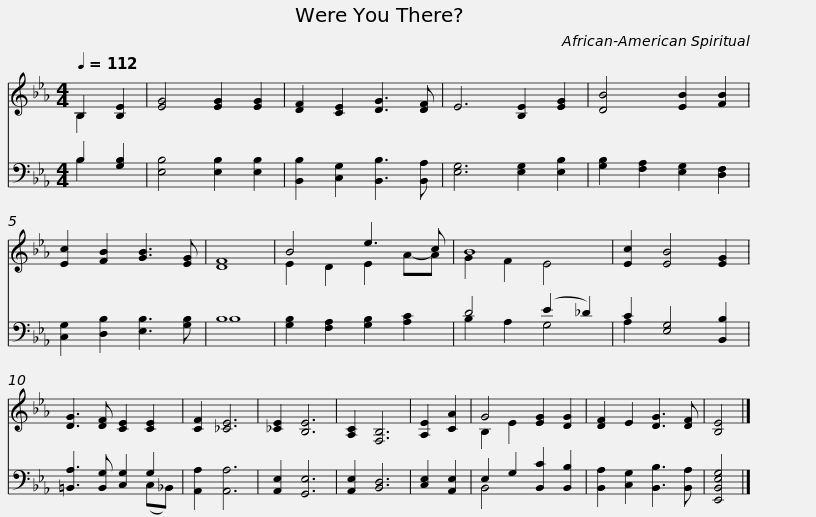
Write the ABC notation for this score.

X:1
%%score ( 1 2 ) ( 3 4 )
L:1/8
Q:1/4=112
M:4/4
I:linebreak $
K:Eb
V:1 treble
V:2 treble
V:3 bass
V:4 bass
V:1
 B,2 [B,E]2 | [EG]4 [EG]2 [EG]2 | [DF]2 [CE]2 [DG]3 [DF] | E6 [B,E]2 [EG]2 | [DB]4 [EB]2 [FB]2 | %5
 [Ec]2 [FB]2 [GB]3 [EG] | [DF]8 | B4 e3 c | B8 |$ [Ec]2 [EB]4 [EG]2 | %10
 [DG]3 [DF] [CE]2 [CE]2 | [CF]2 [_CE]6 | [_CE]2 [B,E]6 | [A,C]2 [F,B,]6 | [A,E]2 [CA]2 | %15
 G4 [EG]2 [DG]2 | [DF]2 E2 [DG]3 [DF] | [B,E]4 |] %18
V:2
 B,2 x2 | x8 | x8 | x10 | x8 | %5
 x8 | x8 | E2 D2 E2 A-A | G2 F2 E4 |$ x8 | %10
 x8 | x8 | x8 | x8 | x4 | %15
 B,2 E2 x4 | x8 | x4 |] %18
V:3
 B,2 [G,B,]2 | [E,B,]4 [E,B,]2 [E,B,]2 | [B,,B,]2 [C,G,]2 [B,,B,]3 [B,,A,] | [E,G,]6 [E,G,]2 [E,B,]2 | [G,B,]2 [F,A,]2 [E,G,]2 [D,F,]2 | %5
 [C,G,]2 [D,B,]2 [E,B,]3 [G,B,] | B,8 | [G,B,]2 [F,A,]2 [G,B,]2 [A,C]2 | D4 (E2 _D2) |$ C2 [E,G,]4 [B,,B,]2 | %10
 [=B,,A,]3 [B,,G,] [C,G,]2 G,2 | [A,,A,]2 [A,,A,]6 | [A,,E,]2 [G,,E,]6 | [A,,E,]2 [B,,D,]6 | [C,E,]2 [A,,E,]2 | %15
 E,2 G,2 [B,,C]2 [B,,B,]2 | [B,,A,]2 [C,G,]2 [B,,B,]3 [B,,A,] | [E,,B,,E,G,]4 |] %18
V:4
 B,2 x2 | x8 | x8 | x10 | x8 | %5
 x8 | B,8 | x8 | B,2 A,2 G,4 |$ A,2 x6 | %10
 x6 (C,_B,,) | x8 | x8 | x8 | x4 | %15
 B,,4 x4 | x8 | x4 |] %18
